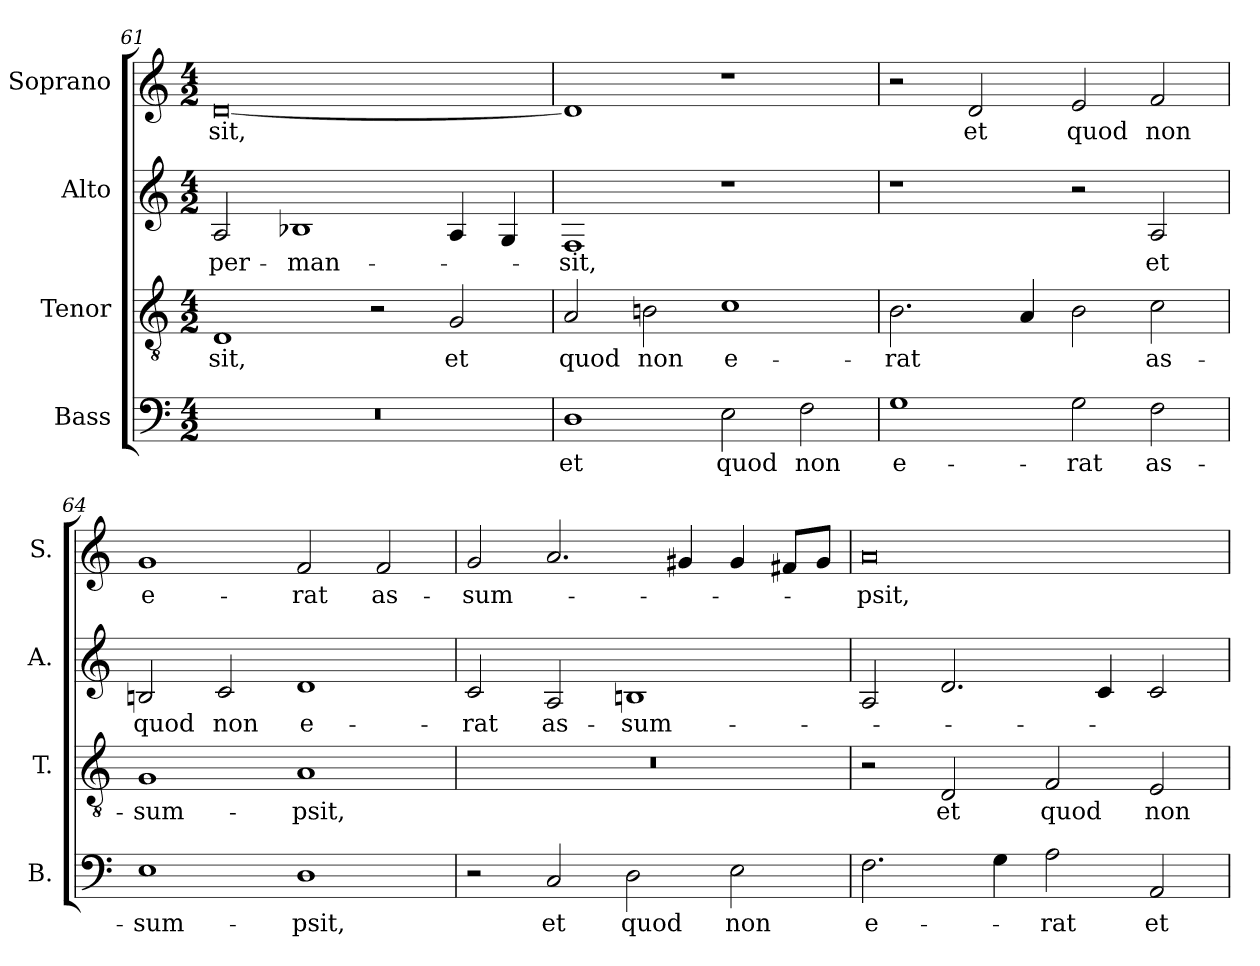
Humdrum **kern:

**kern	**text	**kern	**text	**kern	**text	**kern	**text
*part4	*part4	*part3	*part3	*part2	*part2	*part1	*part1
*staff4	*staff4	*staff3	*staff3	*staff2	*staff2	*staff1	*staff1
*I"Bass	*	*I"Tenor	*	*I"Alto	*	*I"Soprano	*
*I'B.	*	*I'T.	*	*I'A.	*	*I'S.	*
*clefF4	*	*clefGv2	*	*clefG2	*	*clefG2	*
*	*	*ITrd7c12	*	*	*	*	*
*k[]	*	*k[]	*	*k[]	*	*k[]	*
*C:	*	*C:	*	*C:	*	*C:	*
*M4/2	*	*M4/2	*	*M4/2	*	*M4/2	*
=61	=61	=61	=61	=61	=61	=61	=61
!LO:N:vis=1	!	!	!	!	!	!	!
!	!	!	!LO:LY:b:color=#000000	!	!	!	!
!	!	!	!	!	!LO:LY:b:color=#000000	!	!
!	!	!	!	!	!	!	!LO:LY:b:color=#000000
0r	.	1DDi	-sit,	2Ai/	per-	[0di	-sit,
!	!	!	!	!	!LO:LY:b:color=#000000	!	!
.	.	.	.	1B-Xi	-man-	.	.
.	.	2r	.	.	.	.	.
!	!	!	!LO:LY:b:color=#000000	!	!	!	!
.	.	2GGi/	et	4Ai/	.	.	.
.	.	.	.	4Gi/	.	.	.
=62	=62	=62	=62	=62	=62	=62	=62
!	!LO:LY:b:color=#000000	!	!	!	!	!	!
!	!	!	!LO:LY:b:color=#000000	!	!	!	!
!	!	!	!	!	!LO:LY:b:color=#000000	!	!
1Di	et	2AAi/	quod	1Fi	-sit,	1di]	.
!	!	!	!LO:LY:b:color=#000000	!	!	!	!
.	.	2BBni\	non	.	.	.	.
!	!LO:LY:b:color=#000000	!	!	!	!	!	!
!	!	!	!LO:LY:b:color=#000000	!	!	!	!
2Ei\	quod	1Ci	e-	1r	.	1r	.
!	!LO:LY:b:color=#000000	!	!	!	!	!	!
2Fi\	non	.	.	.	.	.	.
=63	=63	=63	=63	=63	=63	=63	=63
!	!LO:LY:b:color=#000000	!	!	!	!	!	!
!	!	!	!LO:LY:b:color=#000000	!	!	!	!
1Gi	e-	2.BBi\	-rat	1r	.	2r	.
!	!	!	!	!	!	!	!LO:LY:b:color=#000000
.	.	.	.	.	.	2di/	et
.	.	4AAi/	.	.	.	.	.
!	!LO:LY:b:color=#000000	!	!	!	!	!	!
!	!	!	!	!	!	!	!LO:LY:b:color=#000000
2Gi\	-rat	2BBi\	.	2r	.	2ei/	quod
!	!LO:LY:b:color=#000000	!	!	!	!	!	!
!	!	!	!LO:LY:b:color=#000000	!	!	!	!
!	!	!	!	!	!LO:LY:b:color=#000000	!	!
!	!	!	!	!	!	!	!LO:LY:b:color=#000000
2Fi\	as-	2Ci\	as-	2Ai/	et	2fi/	non
=64	=64	=64	=64	=64	=64	=64	=64
!	!LO:LY:b:color=#000000	!	!	!	!	!	!
!	!	!	!LO:LY:b:color=#000000	!	!	!	!
!	!	!	!	!	!LO:LY:b:color=#000000	!	!
!	!	!	!	!	!	!	!LO:LY:b:color=#000000
1Ei	-sum-	1GGi	-sum-	2Bni/	quod	1gi	e-
!	!	!	!	!	!LO:LY:b:color=#000000	!	!
.	.	.	.	2ci/	non	.	.
!	!LO:LY:b:color=#000000	!	!	!	!	!	!
!	!	!	!LO:LY:b:color=#000000	!	!	!	!
!	!	!	!	!	!LO:LY:b:color=#000000	!	!
!	!	!	!	!	!	!	!LO:LY:b:color=#000000
1Di	-psit,	1AAi	-psit,	1di	e-	2fi/	-rat
!	!	!	!	!	!	!	!LO:LY:b:color=#000000
.	.	.	.	.	.	2fi/	as-
=65	=65	=65	=65	=65	=65	=65	=65
!	!	!LO:N:vis=1	!	!	!	!	!
!	!	!	!	!	!LO:LY:b:color=#000000	!	!
!	!	!	!	!	!	!	!LO:LY:b:color=#000000
2r	.	0r	.	2ci/	-rat	2gi/	-sum-
!	!LO:LY:b:color=#000000	!	!	!	!	!	!
!	!	!	!	!	!LO:LY:b:color=#000000	!	!
2Ci/	et	.	.	2Ai/	as-	2.ai/	.
!	!LO:LY:b:color=#000000	!	!	!	!	!	!
!	!	!	!	!	!LO:LY:b:color=#000000	!	!
2Di\	quod	.	.	1Bni	-sum-	.	.
.	.	.	.	.	.	4g#Xi/	.
!	!LO:LY:b:color=#000000	!	!	!	!	!	!
2Ei\	non	.	.	.	.	4g#i/	.
.	.	.	.	.	.	8f#Xi/L	.
.	.	.	.	.	.	8g#i/J	.
!!LO:LB:g=z
=66	=66	=66	=66	=66	=66	=66	=66
!	!LO:LY:b:color=#000000	!	!	!	!	!	!
!	!	!	!	!	!	!	!LO:LY:b:color=#000000
2.Fi\	e-	2r	.	2Ai/	.	0ai	-psit,
!	!	!	!LO:LY:b:color=#000000	!	!	!	!
.	.	2DDi/	et	2.di/	.	.	.
4Gi\	.	.	.	.	.	.	.
!	!LO:LY:b:color=#000000	!	!	!	!	!	!
!	!	!	!LO:LY:b:color=#000000	!	!	!	!
2Ai\	-rat	2FFi/	quod	.	.	.	.
.	.	.	.	4ci/	.	.	.
!	!LO:LY:b:color=#000000	!	!	!	!	!	!
!	!	!	!LO:LY:b:color=#000000	!	!	!	!
2AAi/	et	2EEi/	non	2ci/	.	.	.
=	=	=	=	=	=	=	=
*-	*-	*-	*-	*-	*-	*-	*-
